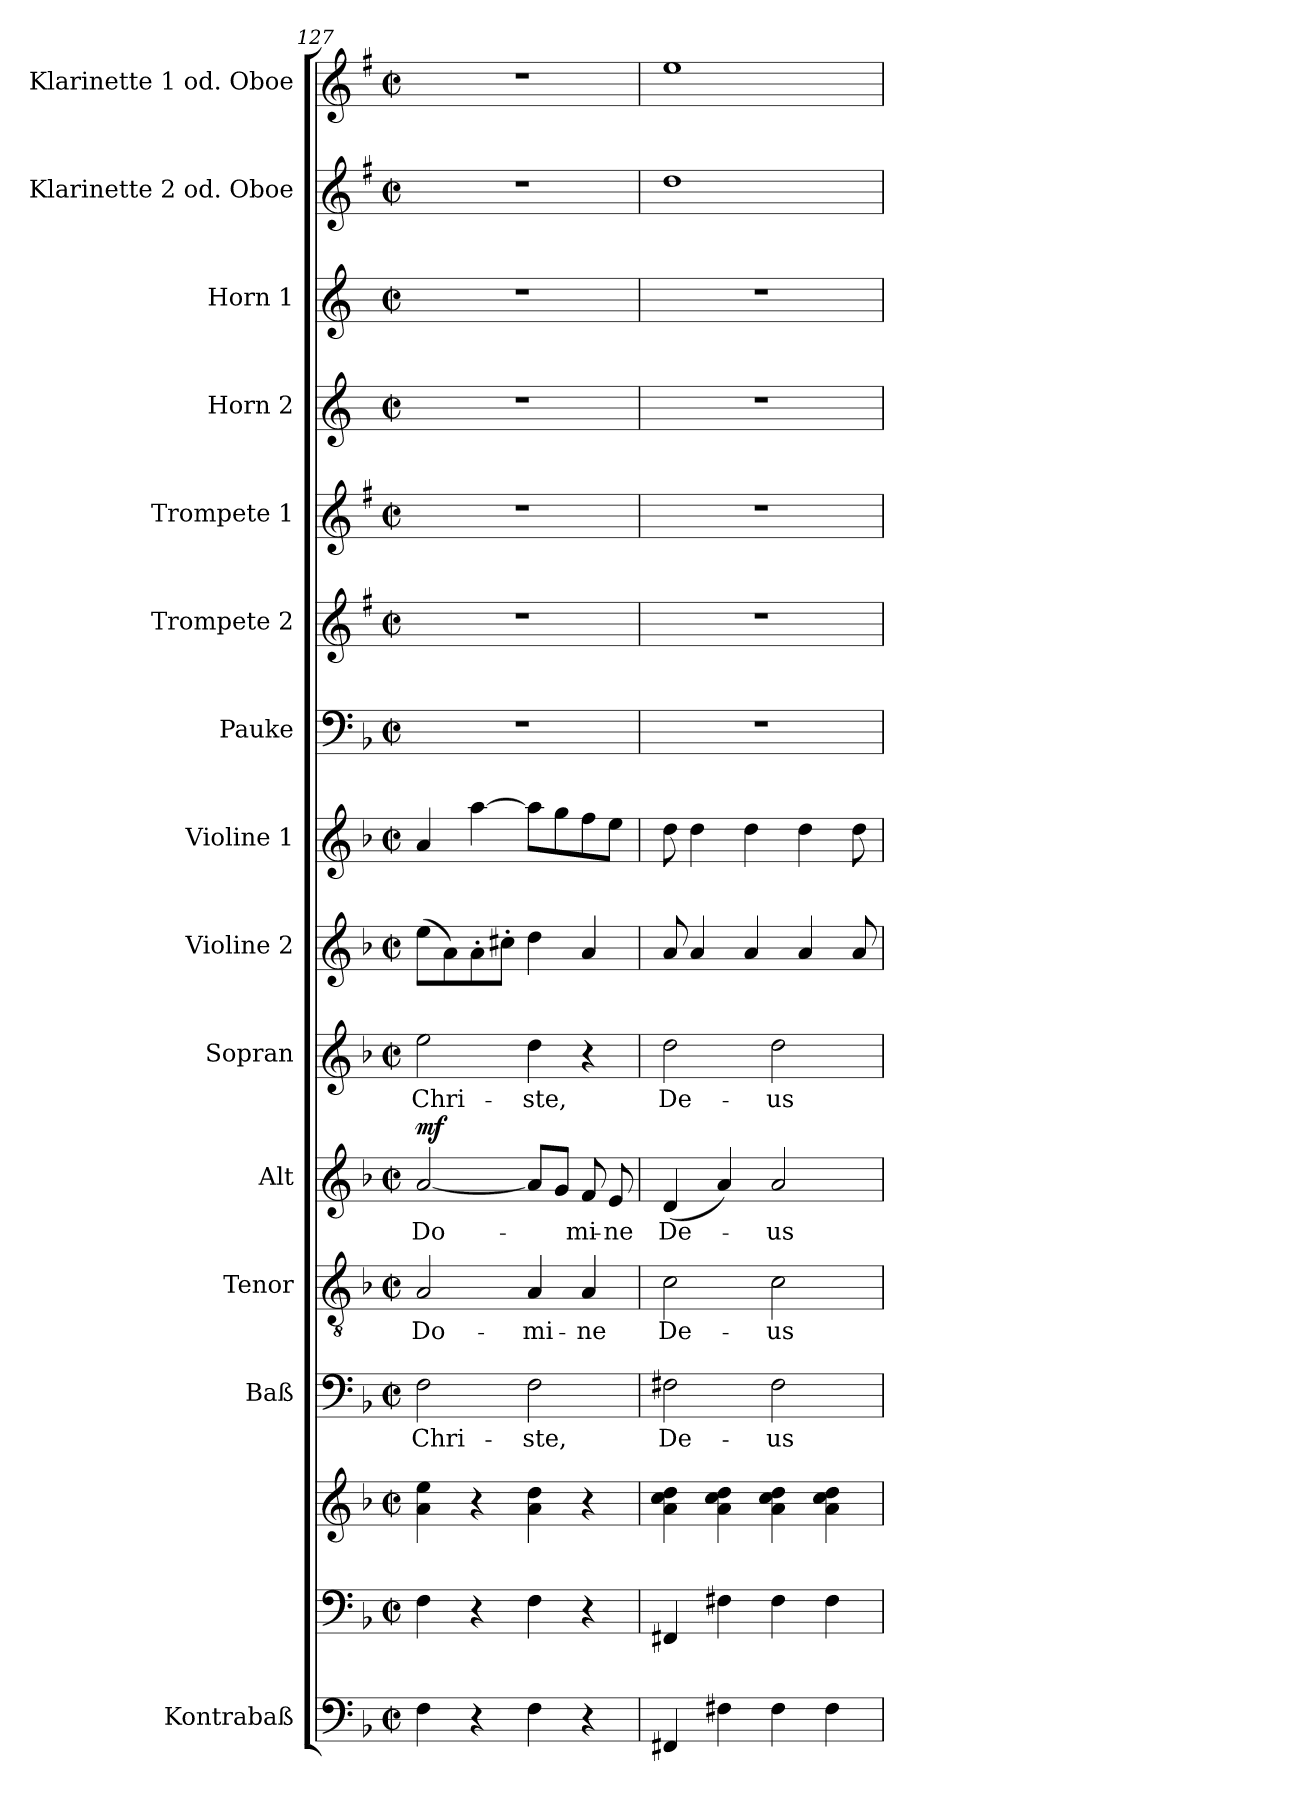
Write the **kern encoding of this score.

**kern	**kern	**kern	**kern	**text	**kern	**text	**kern	**text	**dynam	**kern	**text	**kern	**kern	**kern	**kern	**kern	**kern	**kern	**kern	**kern
*part15	*part14	*part14	*part13	*part13	*part12	*part12	*part11	*part11	*part11	*part10	*part10	*part9	*part8	*part7	*part6	*part5	*part4	*part3	*part2	*part1
*staff16	*staff15	*staff14	*staff13	*staff13	*staff12	*staff12	*staff11	*staff11	*staff11	*staff10	*staff10	*staff9	*staff8	*staff7	*staff6	*staff5	*staff4	*staff3	*staff2	*staff1
*I"Kontrabaß	*	*	*I"Baß	*	*I"Tenor	*	*I"Alt	*	*	*I"Sopran	*	*I"Violine 2	*I"Violine 1	*I"Pauke	*I"Trompete 2	*I"Trompete 1	*I"Horn 2	*I"Horn 1	*I"Klarinette 2 od. Oboe	*I"Klarinette 1 od. Oboe
*	*	*	*	*	*	*	*	*	*	*	*	*	*	*	*I'Tpt	*I'Tpt	*I'Hn	*I'Hn	*	*
*clefF4	*clefF4	*clefG2	*clefF4	*	*clefGv2	*	*clefG2	*	*	*clefG2	*	*clefG2	*clefG2	*clefF4	*clefG2	*clefG2	*clefG2	*clefG2	*clefG2	*clefG2
*ITrd7c12	*	*	*	*	*	*	*	*	*	*	*	*	*	*	*ITrd1c2	*ITrd1c2	*ITrd4c7	*ITrd4c7	*ITrd1c2	*ITrd1c2
*k[b-]	*k[b-]	*k[b-]	*k[b-]	*	*k[b-]	*	*k[b-]	*	*	*k[b-]	*	*k[b-]	*k[b-]	*k[b-]	*k[b-]	*k[b-]	*k[b-]	*k[b-]	*k[b-]	*k[b-]
*F:	*F:	*F:	*F:	*	*F:	*	*F:	*	*	*F:	*	*F:	*F:	*F:	*F:	*F:	*F:	*F:	*F:	*F:
*M2/2	*M2/2	*M2/2	*M2/2	*	*M2/2	*	*M2/2	*	*	*M2/2	*	*M2/2	*M2/2	*M2/2	*M2/2	*M2/2	*M2/2	*M2/2	*M2/2	*M2/2
*met(c|)	*met(c|)	*met(c|)	*met(c|)	*	*met(c|)	*	*met(c|)	*	*	*met(c|)	*	*met(c|)	*met(c|)	*met(c|)	*met(c|)	*met(c|)	*met(c|)	*met(c|)	*met(c|)	*met(c|)
=127	=127	=127	=127	=127	=127	=127	=127	=127	=127	=127	=127	=127	=127	=127	=127	=127	=127	=127	=127	=127
!	!	!	!	!LO:LY:b	!	!LO:LY:b	!	!LO:LY:b	!LO:DY:a	!	!LO:LY:b	!	!	!	!	!	!	!	!	!
4FF\	4F\	4a\ 4ee\	2F\	Chri-	2A/	Do-	[2a/	Do-	mf	2ee\	Chri-	(>8ee\L	4a/	1r	1r	1r	1r	1r	1r	1r
.	.	.	.	.	.	.	.	.	.	.	.	8a\)	.	.	.	.	.	.	.	.
4r	4r	4r	.	.	.	.	.	.	.	.	.	8a'>\	[4aa\	.	.	.	.	.	.	.
.	.	.	.	.	.	.	.	.	.	.	.	8cc#X'>\J	.	.	.	.	.	.	.	.
!	!	!	!	!LO:LY:b	!	!LO:LY:b	!	!	!	!	!LO:LY:b	!	!	!	!	!	!	!	!	!
4FF\	4F\	4a\ 4dd\	2F\	-ste,	4A/	-mi-	8a/L]	.	.	4dd\	-ste,	4dd\	8aa\L]	.	.	.	.	.	.	.
.	.	.	.	.	.	.	8g/J	.	.	.	.	.	8gg\	.	.	.	.	.	.	.
!	!	!	!	!	!	!LO:LY:b	!	!LO:LY:b	!	!	!	!	!	!	!	!	!	!	!	!
4r	4r	4r	.	.	4A/	-ne	8f/	-mi-	.	4r	.	4a/	8ff\	.	.	.	.	.	.	.
!	!	!	!	!	!	!	!	!LO:LY:b	!	!	!	!	!	!	!	!	!	!	!	!
.	.	.	.	.	.	.	8e/	-ne	.	.	.	.	8ee\J	.	.	.	.	.	.	.
!!LO:PB:g=z
=128	=128	=128	=128	=128	=128	=128	=128	=128	=128	=128	=128	=128	=128	=128	=128	=128	=128	=128	=128	=128
!	!	!	!	!LO:LY:b	!	!LO:LY:b	!	!LO:LY:b	!	!	!LO:LY:b	!	!	!	!	!	!	!	!	!
4FFF#X/	4FF#X/	4a\ 4cc\ 4dd\	2F#X\	De-	2c\	De-	(<4d/	De-	.	2dd\	De-	8a/	8dd\	1r	1r	1r	1r	1r	1cc	1dd
.	.	.	.	.	.	.	.	.	.	.	.	4a/	4dd\	.	.	.	.	.	.	.
4FF#X\	4F#X\	4a\ 4cc\ 4dd\	.	.	.	.	4a/)	.	.	.	.	.	.	.	.	.	.	.	.	.
.	.	.	.	.	.	.	.	.	.	.	.	4a/	4dd\	.	.	.	.	.	.	.
!	!	!	!	!LO:LY:b	!	!LO:LY:b	!	!LO:LY:b	!	!	!LO:LY:b	!	!	!	!	!	!	!	!	!
4FF#\	4F#\	4a\ 4cc\ 4dd\	2F#\	-us	2c\	-us	2a/	-us	.	2dd\	-us	.	.	.	.	.	.	.	.	.
.	.	.	.	.	.	.	.	.	.	.	.	4a/	4dd\	.	.	.	.	.	.	.
4FF#\	4F#\	4a\ 4cc\ 4dd\	.	.	.	.	.	.	.	.	.	.	.	.	.	.	.	.	.	.
.	.	.	.	.	.	.	.	.	.	.	.	8a/	8dd\	.	.	.	.	.	.	.
=	=	=	=	=	=	=	=	=	=	=	=	=	=	=	=	=	=	=	=	=
*-	*-	*-	*-	*-	*-	*-	*-	*-	*-	*-	*-	*-	*-	*-	*-	*-	*-	*-	*-	*-
